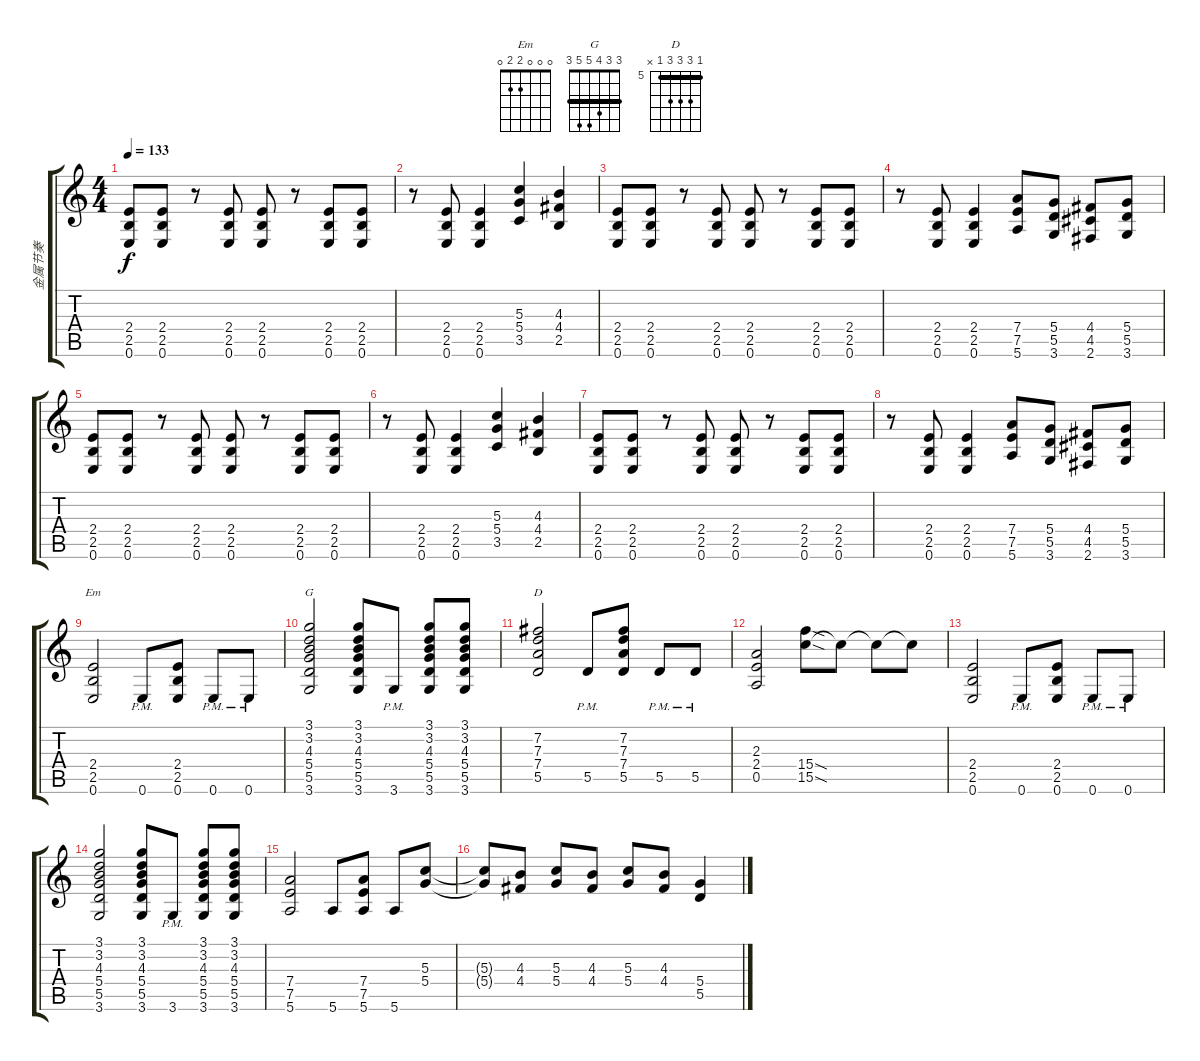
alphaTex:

\track ("金属节奏" "金属节奏") {instrument overdrivenguitar}
\staff {score tabs}
\tuning (E4 B3 G3 D3 A2 E2) {hide}
\chord ("Em" 0 0 0 2 2 0)
\chord ("G" 3 3 4 5 5 3) {barre 3}
\chord ("D" 5 7 7 7 5 x) {firstfret 5 barre 5}
\ts (4 4)
\tempo 133
\clef g2
\ks c
(2.4 2.5 0.6).8{dy f} (2.4 2.5 0.6).8 r.8 (2.4 2.5 0.6).8 (2.4 2.5 0.6).8 r.8 (2.4 2.5 0.6).8 (2.4 2.5 0.6).8 |
r.8 (2.4 2.5 0.6).8 (2.4 2.5 0.6).4 (5.3 5.4 3.5).4 (4.3 4.4 2.5).4 |
(2.4 2.5 0.6).8 (2.4 2.5 0.6).8 r.8 (2.4 2.5 0.6).8 (2.4 2.5 0.6).8 r.8 (2.4 2.5 0.6).8 (2.4 2.5 0.6).8 |
r.8 (2.4 2.5 0.6).8 (2.4 2.5 0.6).4 (7.4 7.5 5.6).8 (5.4 5.5 3.6).8 (4.4 4.5 2.6).8 (5.4 5.5 3.6).8 |
(2.4 2.5 0.6).8 (2.4 2.5 0.6).8 r.8 (2.4 2.5 0.6).8 (2.4 2.5 0.6).8 r.8 (2.4 2.5 0.6).8 (2.4 2.5 0.6).8 |
r.8 (2.4 2.5 0.6).8 (2.4 2.5 0.6).4 (5.3 5.4 3.5).4 (4.3 4.4 2.5).4 |
(2.4 2.5 0.6).8 (2.4 2.5 0.6).8 r.8 (2.4 2.5 0.6).8 (2.4 2.5 0.6).8 r.8 (2.4 2.5 0.6).8 (2.4 2.5 0.6).8 |
r.8 (2.4 2.5 0.6).8 (2.4 2.5 0.6).4 (7.4 7.5 5.6).8 (5.4 5.5 3.6).8 (4.4 4.5 2.6).8 (5.4 5.5 3.6).8 |
(2.4 2.5 0.6).2{ch "Em"} 0.6{pm}.8 (2.4 2.5 0.6).8 0.6{pm}.8 0.6{pm}.8 |
(3.1 3.2 4.3 5.4 5.5 3.6).2{ch "G"} (3.1 3.2 4.3 5.4 5.5 3.6).8 3.6{pm}.8 (3.1 3.2 4.3 5.4 5.5 3.6).8 (3.1 3.2 4.3 5.4 5.5 3.6).8 |
(7.2 7.3 7.4 5.5).2{ch "D"} 5.5{pm}.8 (7.2 7.3 7.4 5.5).8 5.5{pm}.8 5.5{pm}.8 |
(2.3 2.4 0.5).2 (15.4{sod} 15.5{sod}).8 15.5{t}.8 15.5{t}.8 15.5{t}.8 |
(2.4 2.5 0.6).2 0.6{pm}.8 (2.4 2.5 0.6).8 0.6{pm}.8 0.6{pm}.8 |
(3.1 3.2 4.3 5.4 5.5 3.6).2 (3.1 3.2 4.3 5.4 5.5 3.6).8 3.6{pm}.8 (3.1 3.2 4.3 5.4 5.5 3.6).8 (3.1 3.2 4.3 5.4 5.5 3.6).8 |
(7.4 7.5 5.6).2 5.6.8 (7.4 7.5 5.6).8 5.6.8 (5.3 5.4).8 |
(5.3{t} 5.4{t}).8 (4.3 4.4).8 (5.3 5.4).8 (4.3 4.4).8 (5.3 5.4).8 (4.3 4.4).8 (5.4 5.5).4
